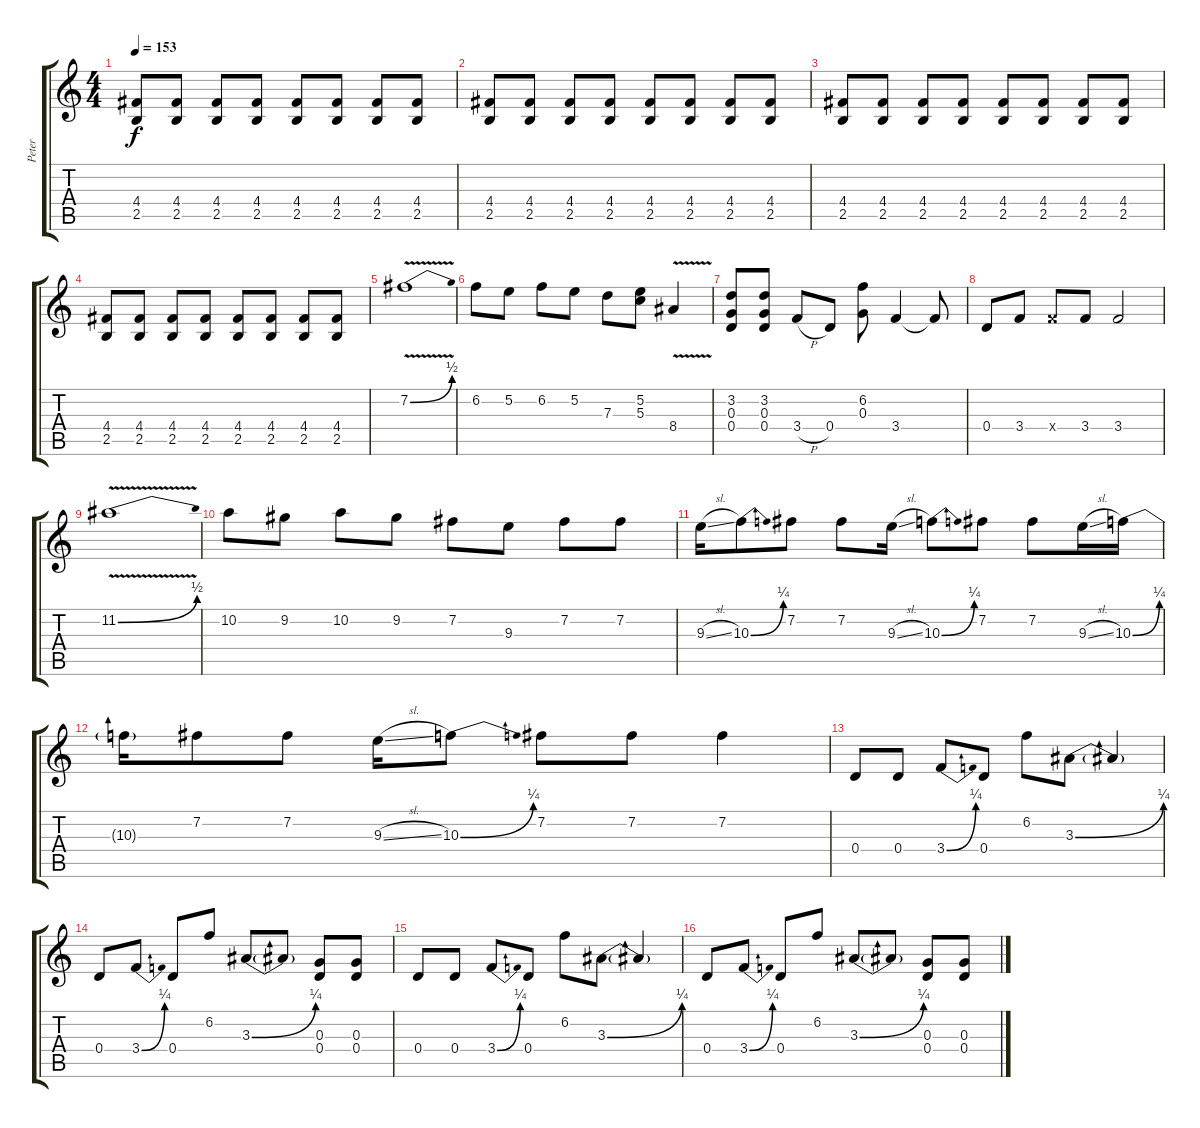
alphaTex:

\track ("Peter" "Peter") {instrument distortionguitar}
\staff {score tabs}
\tuning (E4 B3 G3 D3 A2 E2) {hide}
\ts (4 4)
\tempo 153
\clef g2
\ks c
(4.4 2.5).8{dy f} (4.4 2.5).8 (4.4 2.5).8 (4.4 2.5).8 (4.4 2.5).8 (4.4 2.5).8 (4.4 2.5).8 (4.4 2.5).8 |
(4.4 2.5).8 (4.4 2.5).8 (4.4 2.5).8 (4.4 2.5).8 (4.4 2.5).8 (4.4 2.5).8 (4.4 2.5).8 (4.4 2.5).8 |
(4.4 2.5).8 (4.4 2.5).8 (4.4 2.5).8 (4.4 2.5).8 (4.4 2.5).8 (4.4 2.5).8 (4.4 2.5).8 (4.4 2.5).8 |
(4.4 2.5).8 (4.4 2.5).8 (4.4 2.5).8 (4.4 2.5).8 (4.4 2.5).8 (4.4 2.5).8 (4.4 2.5).8 (4.4 2.5).8 |
7.2{be (bend 0 0 60 2) v}.1 |
6.2.8 5.2.8 6.2.8 5.2.8 7.3.8 (5.2 5.3).8 8.4{v}.4 |
(3.2 0.3 0.4).8 (3.2 0.3 0.4).8 3.4{h}.8 0.4.8 (6.2 0.3).8 3.4.4 3.4{t}.8 |
0.4.8 3.4.8 3.4{x}.8 3.4.8 3.4.2 |
11.2{be (bend 0 0 60 2) v}.1 |
10.2.8 9.2.8 10.2.8 9.2.8 7.2.8 9.3.8 7.2.8 7.2.8 |
9.3{sl}.16 10.3{be (bend 0 0 60 1)}.8 7.2.8 7.2.8 9.3{sl}.16 10.3{be (bend 0 0 60 1)}.8 7.2.8 7.2.8 9.3{sl}.16 10.3{be (bend 0 0 60 1)}.16 |
10.3{t}.16 7.2.8 7.2.8 9.3{sl}.16 10.3{be (bend 0 0 60 1)}.8 7.2.8 7.2.8 7.2.4 |
0.4.8 0.4.8 3.4{be (bend 0 0 60 1)}.8 0.4.8 6.2.8 3.3{be (bend 0 0 60 1)}.8 3.3{t}.4 |
0.4.8 3.4{be (bend 0 0 60 1)}.8 0.4.8 6.2.8 3.3{be (bend 0 0 60 1)}.8 3.3{t}.8 (0.3 0.4).8 (0.3 0.4).8 |
0.4.8 0.4.8 3.4{be (bend 0 0 60 1)}.8 0.4.8 6.2.8 3.3{be (bend 0 0 60 1)}.8 3.3{t}.4 |
0.4.8 3.4{be (bend 0 0 60 1)}.8 0.4.8 6.2.8 3.3{be (bend 0 0 60 1)}.8 3.3{t}.8 (0.3 0.4).8 (0.3 0.4).8
